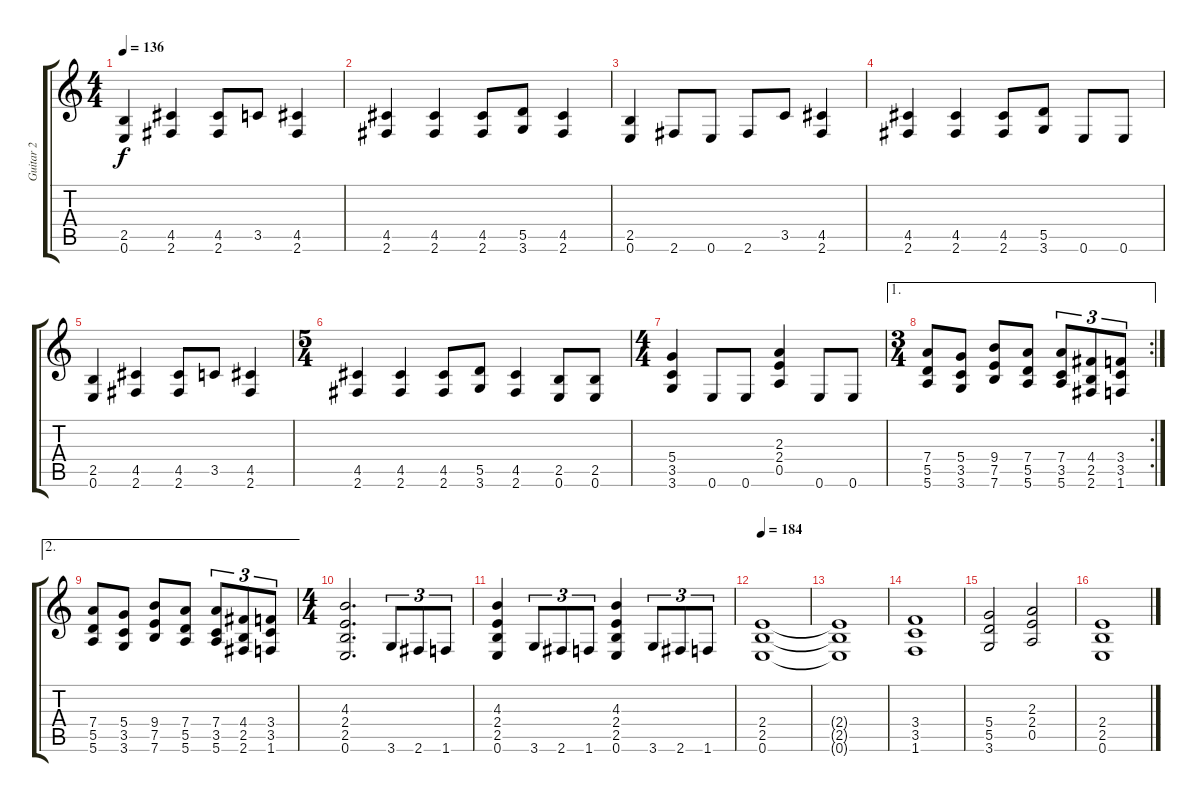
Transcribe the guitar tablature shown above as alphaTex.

\track ("Guitar 2" "Guitar 2") {instrument distortionguitar}
\staff {score tabs}
\tuning (E4 B3 G3 D3 A2 E2) {hide}
\ts (4 4)
\tempo 136
\clef g2
\ks c
(2.5 0.6).4{dy f} (4.5 2.6).4 (4.5 2.6).8 3.5.8 (4.5 2.6).4 |
(4.5 2.6).4 (4.5 2.6).4 (4.5 2.6).8 (5.5 3.6).8 (4.5 2.6).4 |
(2.5 0.6).4 2.6.8 0.6.8 2.6.8 3.5.8 (4.5 2.6).4 |
(4.5 2.6).4 (4.5 2.6).4 (4.5 2.6).8 (5.5 3.6).8 0.6.8 0.6.8 |
(2.5 0.6).4 (4.5 2.6).4 (4.5 2.6).8 3.5.8 (4.5 2.6).4 |
\ts (5 4)
(4.5 2.6).4 (4.5 2.6).4 (4.5 2.6).8 (5.5 3.6).8 (4.5 2.6).4 (2.5 0.6).8 (2.5 0.6).8 |
\ts (4 4)
(5.4 3.5 3.6).4 0.6.8 0.6.8 (2.3 2.4 0.5).4 0.6.8 0.6.8 |
\ae 1
\rc 2
\ts (3 4)
(7.4 5.5 5.6).8 (5.4 3.5 3.6).8 (9.4 7.5 7.6).8 (7.4 5.5 5.6).8 (7.4 3.5 5.6).8{tu (3 2)} (4.4 2.5 2.6).8{tu (3 2)} (3.4 3.5 1.6).8{tu (3 2)} |
\ae 2
(7.4 5.5 5.6).8 (5.4 3.5 3.6).8 (9.4 7.5 7.6).8 (7.4 5.5 5.6).8 (7.4 3.5 5.6).8{tu (3 2)} (4.4 2.5 2.6).8{tu (3 2)} (3.4 3.5 1.6).8{tu (3 2)} |
\ts (4 4)
(4.3 2.4 2.5 0.6).2{d} 3.6.8{tu (3 2)} 2.6.8{tu (3 2)} 1.6.8{tu (3 2)} |
(4.3 2.4 2.5 0.6).4 3.6.8{tu (3 2)} 2.6.8{tu (3 2)} 1.6.8{tu (3 2)} (4.3 2.4 2.5 0.6).4 3.6.8{tu (3 2)} 2.6.8{tu (3 2)} 1.6.8{tu (3 2)} |
\tempo 184
(2.4 2.5 0.6).1 |
(2.4{t} 2.5{t} 0.6{t}).1 |
(3.4 3.5 1.6).1 |
(5.4 5.5 3.6).2 (2.3 2.4 0.5).2 |
(2.4 2.5 0.6).1
